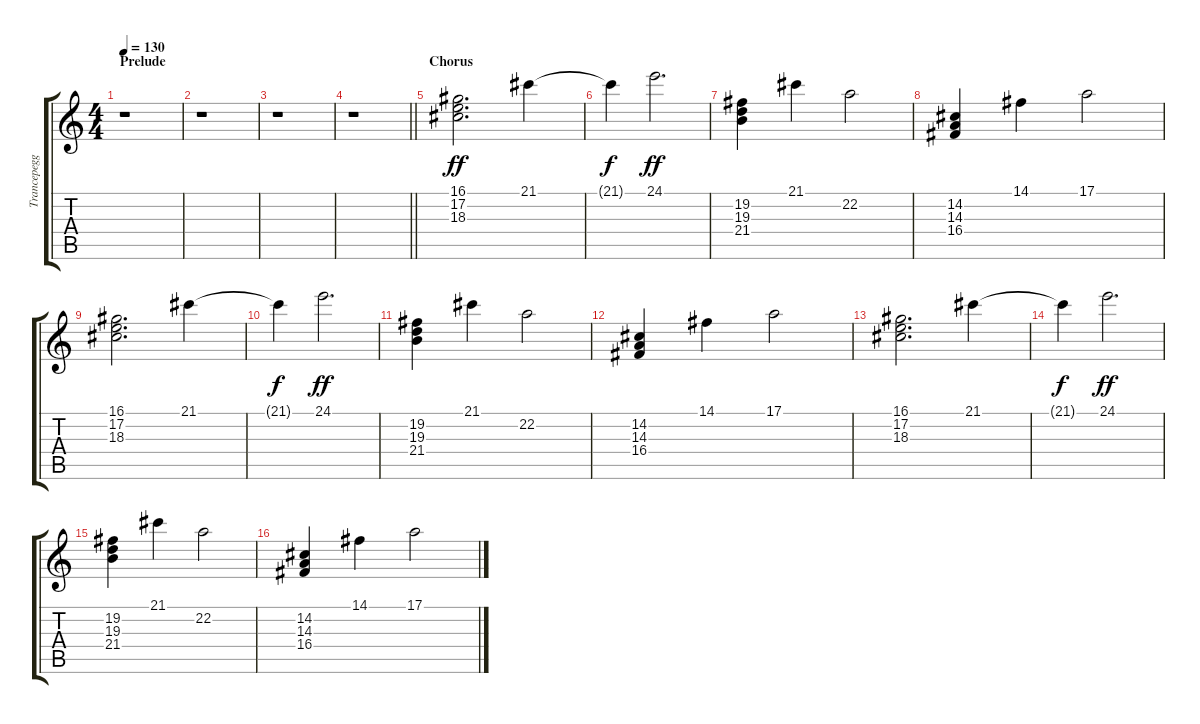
\track ("Trancepeggio" "Trancepegg") {instrument pad6metallic}
\staff {score tabs}
\tuning (E4 B3 G3 D3 A2 E2) {hide}
\ts (4 4)
\section ("" "Prelude")
\tempo 130
\clef g2
\ks c
r.1{dy ff} |
r.1 |
r.1 |
\barLineRight lightlight
r.1 |
\section ("" "Chorus")
(16.1 17.2 18.3).2{d} 21.1.4 |
21.1{t}.4{dy f} 24.1.2{d dy ff} |
(19.2 19.3 21.4).4 21.1.4 22.2.2 |
(14.2 14.3 16.4).4 14.1.4 17.1.2 |
(16.1 17.2 18.3).2{d} 21.1.4 |
21.1{t}.4{dy f} 24.1.2{d dy ff} |
(19.2 19.3 21.4).4 21.1.4 22.2.2 |
(14.2 14.3 16.4).4 14.1.4 17.1.2 |
(16.1 17.2 18.3).2{d} 21.1.4 |
21.1{t}.4{dy f} 24.1.2{d dy ff} |
(19.2 19.3 21.4).4 21.1.4 22.2.2 |
(14.2 14.3 16.4).4 14.1.4 17.1.2
